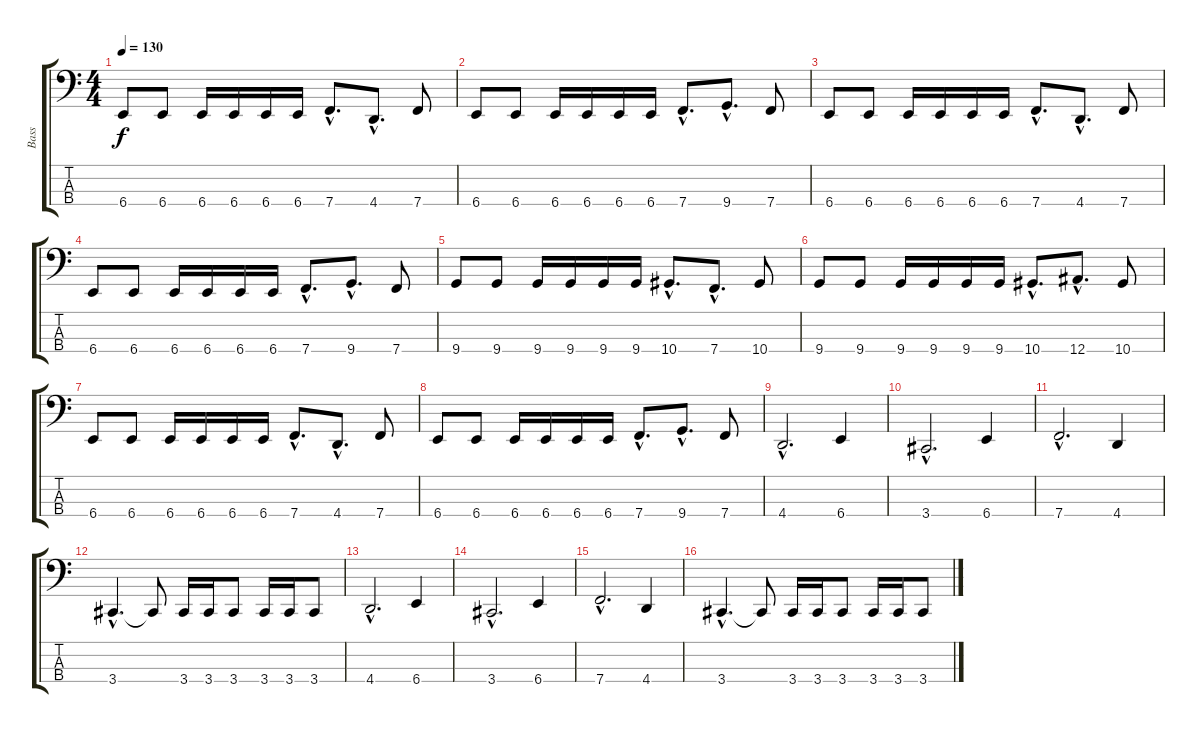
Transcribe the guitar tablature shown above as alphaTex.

\track ("Bass" "Bass") {instrument electricbasspick}
\staff {score tabs}
\tuning (Eb2 Bb1 F1 Bb0) {hide}
\ts (4 4)
\tempo 130
\clef f4
\ks c
6.4.8{dy f} 6.4.8 6.4.16 6.4.16 6.4.16 6.4.16 7.4{hac}.8{d} 4.4{hac}.8{d} 7.4.8 |
6.4.8 6.4.8 6.4.16 6.4.16 6.4.16 6.4.16 7.4{hac}.8{d} 9.4{hac}.8{d} 7.4.8 |
6.4.8 6.4.8 6.4.16 6.4.16 6.4.16 6.4.16 7.4{hac}.8{d} 4.4{hac}.8{d} 7.4.8 |
6.4.8 6.4.8 6.4.16 6.4.16 6.4.16 6.4.16 7.4{hac}.8{d} 9.4{hac}.8{d} 7.4.8 |
9.4.8 9.4.8 9.4.16 9.4.16 9.4.16 9.4.16 10.4{hac}.8{d} 7.4{hac}.8{d} 10.4.8 |
9.4.8 9.4.8 9.4.16 9.4.16 9.4.16 9.4.16 10.4{hac}.8{d} 12.4{hac}.8{d} 10.4.8 |
6.4.8 6.4.8 6.4.16 6.4.16 6.4.16 6.4.16 7.4{hac}.8{d} 4.4{hac}.8{d} 7.4.8 |
6.4.8 6.4.8 6.4.16 6.4.16 6.4.16 6.4.16 7.4{hac}.8{d} 9.4{hac}.8{d} 7.4.8 |
4.4{hac}.2{d} 6.4.4 |
3.4{hac}.2{d} 6.4.4 |
7.4{hac}.2{d} 4.4.4 |
3.4{hac}.4{d} 3.4{t}.8 3.4.16 3.4.16 3.4.8 3.4.16 3.4.16 3.4.8 |
4.4{hac}.2{d} 6.4.4 |
3.4{hac}.2{d} 6.4.4 |
7.4{hac}.2{d} 4.4.4 |
3.4{hac}.4{d} 3.4{t}.8 3.4.16 3.4.16 3.4.8 3.4.16 3.4.16 3.4.8
